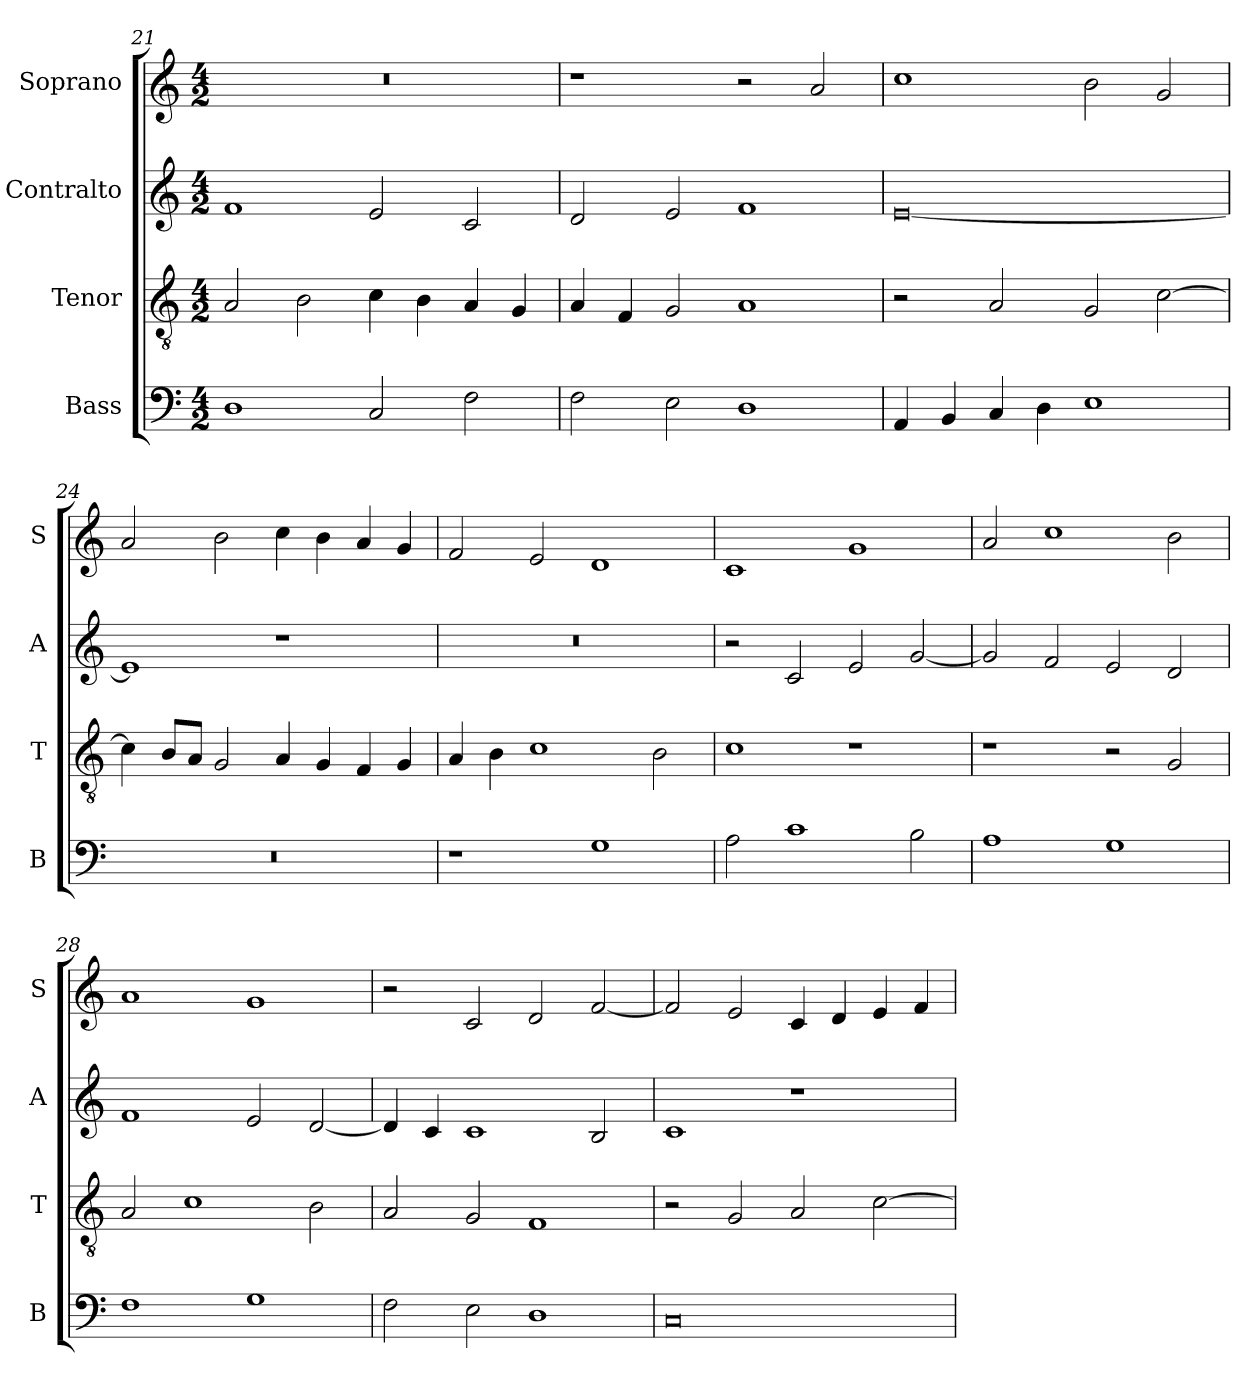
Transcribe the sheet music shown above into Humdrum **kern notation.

**kern	**kern	**kern	**kern
*part4	*part3	*part2	*part1
*staff4	*staff3	*staff2	*staff1
*I"Bass	*I"Tenor	*I"Contralto	*I"Soprano
*I'B	*I'T	*I'A	*I'S
*clefF4	*clefGv2	*clefG2	*clefG2
*k[]	*k[]	*k[]	*k[]
*E:phr	*E:phr	*E:phr	*E:phr
*M4/2	*M4/2	*M4/2	*M4/2
=21	=21	=21	=21
1D	2A	1f	0r
.	2B	.	.
2C	4c	2e	.
.	4B	.	.
2F	4A	2c	.
.	4G	.	.
=22	=22	=22	=22
2F	4A	2d	1r
.	4F	.	.
2E	2G	2e	.
1D	1A	1f	2r
.	.	.	2a
=23	=23	=23	=23
4AA	2r	[0e	1cc
4BB	.	.	.
4C	2A	.	.
4D	.	.	.
1E	2G	.	2b
.	[2c	.	2g
=24	=24	=24	=24
0r	4c]	1e]	2a
.	8B/L	.	.
.	8A/J	.	.
.	2G	.	2b
.	4A	1r	4cc
.	4G	.	4b
.	4F	.	4a
.	4G	.	4g
=25	=25	=25	=25
1r	4A	0r	2f
.	4B	.	.
.	1c	.	2e
1G	.	.	1d
.	2B	.	.
=26	=26	=26	=26
2A	1c	2r	1c
1c	.	2c	.
.	1r	2e	1g
2B	.	[2g	.
=27	=27	=27	=27
1A	1r	2g]	2a
.	.	2f	1cc
1G	2r	2e	.
.	2G	2d	2b
=28	=28	=28	=28
1F	2A	1f	1a
.	1c	.	.
1G	.	2e	1g
.	2B	[2d	.
=29	=29	=29	=29
2F	2A	4d]	2r
.	.	4c	.
2E	2G	1c	2c
1D	1F	.	2d
.	.	2B	[2f
=30	=30	=30	=30
0C	2r	1c	2f]
.	2G	.	2e
.	2A	1r	4c
.	.	.	4d
.	[2c	.	4e
.	.	.	4f
=	=	=	=
*-	*-	*-	*-
